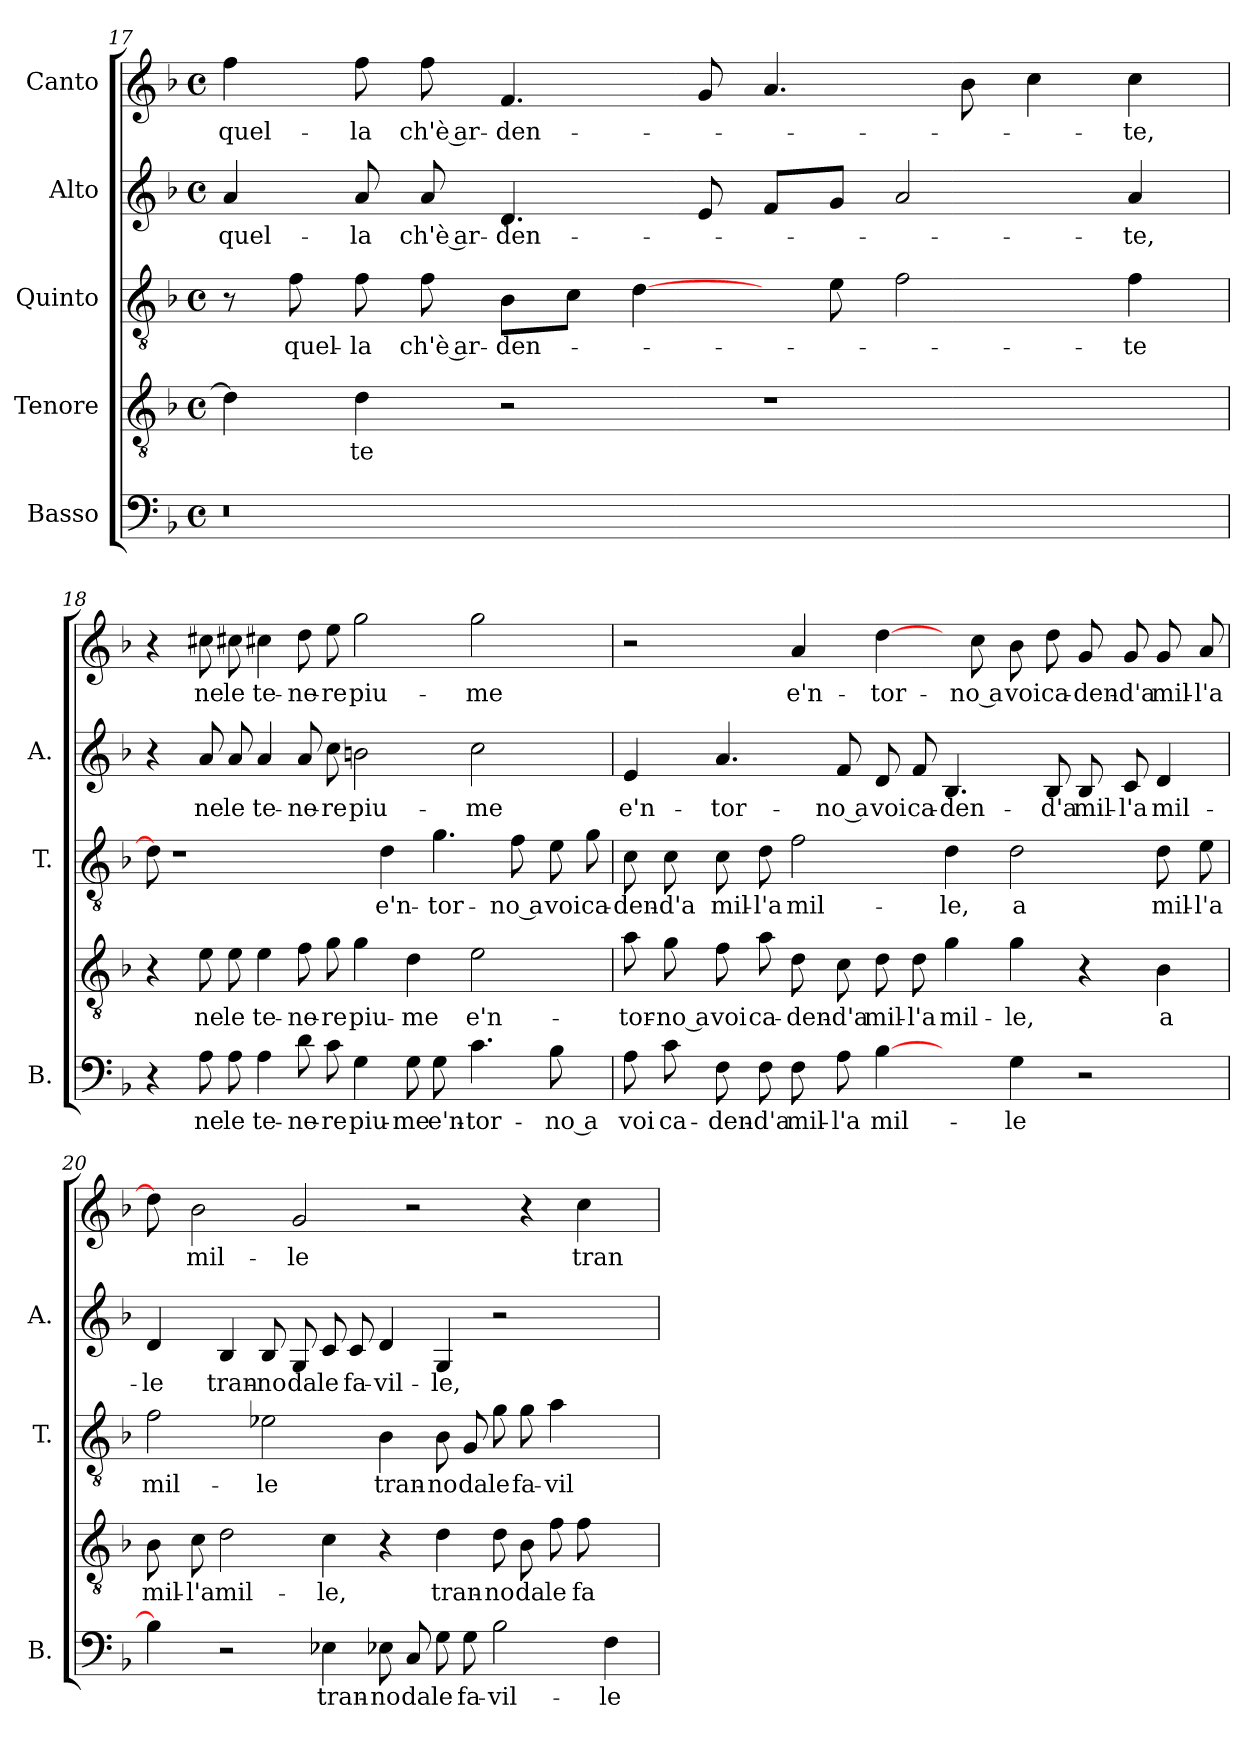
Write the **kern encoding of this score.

**kern	**text	**kern	**text	**kern	**text	**kern	**text	**kern	**text
*part5	*part5	*part4	*part4	*part3	*part3	*part2	*part2	*part1	*part1
*staff5	*staff5	*staff4	*staff4	*staff3	*staff3	*staff2	*staff2	*staff1	*staff1
*I"Basso	*	*I"Tenore	*	*I"Quinto	*	*I"Alto	*	*I"Canto	*
*I'B.	*	*	*	*I'T.	*	*I'A.	*	*	*
*clefF4	*	*clefGv2	*	*clefGv2	*	*clefG2	*	*clefG2	*
*k[b-]	*	*k[b-]	*	*k[b-]	*	*k[b-]	*	*k[b-]	*
*F:	*	*F:	*	*F:	*	*F:	*	*F:	*
*M4/4	*	*M4/4	*	*M4/4	*	*M4/4	*	*M4/4	*
*met(c)	*	*met(c)	*	*met(c)	*	*met(c)	*	*met(c)	*
=17	=17	=17	=17	=17	=17	=17	=17	=17	=17
!LO:N:vis=0	!	!	!	!	!	!	!	!	!
1r	.	4d\]	.	8r	.	4a/	quel-	4ff\	quel-
.	.	.	.	8f\	quel-	.	.	.	.
.	.	4d\	-te	8f\	-la	8a/	-la	8ff\	-la
.	.	.	.	8f\	ch'è ar-	8a/	ch'è ar-	8ff\	ch'è ar-
.	.	2r	.	8B-\L	-den-	4.d/	-den-	4.f/	-den-
.	.	.	.	8c\J	.	.	.	.	.
.	.	.	.	[4d\	.	.	.	.	.
.	.	.	.	.	.	8e/	.	8g/	.
1ryy	.	1r	.	8ryy	.	8f/L	.	4.a/	.
.	.	.	.	8e\	.	8g/J	.	.	.
.	.	.	.	2f\	.	2a/	.	.	.
.	.	.	.	.	.	.	.	8b-\	.
.	.	.	.	.	.	.	.	4cc\	.
.	.	.	.	4f\	-te	4a/	-te,	4cc\	-te,
=18	=18	=18	=18	=18	=18	=18	=18	=18	=18
4r	.	4r	.	8d\]	.	4r	.	4r	.
.	.	.	.	1r	.	.	.	.	.
8A\	ne	8e\	ne	.	.	8a/	ne	8cc#X\	ne
8A\	le	8e\	le	.	.	8a/	le	8cc#X\	le
4A\	te-	4e\	te-	.	.	4a/	te-	4cc#X\	te-
8d\	-ne-	8f\	-ne-	.	.	8a/	-ne-	8dd\	-ne-
8c\	-re	8g\	-re	.	.	8cc\	-re	8ee\	-re
4G\	piu-	4g\	piu-	.	.	2bn\	piu-	2gg\	piu-
.	.	.	.	4d\	e'n-	.	.	.	.
8G\	-me	4d\	-me	.	.	.	.	.	.
8G\	e'n-	.	.	4.g\	-tor-	.	.	.	.
4.c\	-tor-	2e\	e'n-	.	.	2cc\	-me	2gg\	-me
.	.	.	.	8f\	-no a	.	.	.	.
8B-\	-no a	.	.	8e\	voi	.	.	.	.
8ryy	.	8ryy	.	8g\	ca-	8ryy	.	8ryy	.
=19	=19	=19	=19	=19	=19	=19	=19	=19	=19
8A\	voi	8a\	-tor-	8c\	-den-	4e/	e'n-	2r	.
8c\	ca-	8g\	-no a	8c\	-d'a	.	.	.	.
8F\	-den-	8f\	voi	8c\	mil-	4.a/	-tor-	.	.
8F\	-d'a	8a\	ca-	8d\	-l'a	.	.	.	.
8F\	mil-	8d\	-den-	2f\	mil-	.	.	4a/	e'n-
8A\	-l'a	8c\	-d'a	.	.	8f/	-no a	.	.
[4B-\	mil-	8d\	mil-	.	.	8d/	voi	[4dd\	-tor-
.	.	8d\	-l'a	.	.	8f/	ca-	.	.
4ryy	.	4g\	mil-	4d\	-le,	4.B-/	-den-	8ryy	.
.	.	.	.	.	.	.	.	8cc\	-no a
4G\	-le	4g\	-le,	2d\	a	.	.	8b-\	voi
.	.	.	.	.	.	8B-/	-d'a	8dd\	ca-
2r	.	4r	.	.	.	8B-/	mil-	8g/	-den-
.	.	.	.	.	.	8c/	-l'a	8g/	-d'a
.	.	4B-\	a	8d\	mil-	4d/	mil-	8g/	mil-
.	.	.	.	8e\	-l'a	.	.	8a/	-l'a
=20	=20	=20	=20	=20	=20	=20	=20	=20	=20
4B-\]	.	8B-\	mil-	2f\	mil-	4d/	-le	8dd\]	.
.	.	8c\	-l'a	.	.	.	.	2b-\	mil-
2r	.	2d\	mil-	.	.	4B-/	tran-	.	.
.	.	.	.	2e-X\	-le	8B-/	-no	.	.
.	.	.	.	.	.	8G/	da	2g/	-le
4E-X\	tran-	4c\	-le,	.	.	8c/	le	.	.
.	.	.	.	.	.	8c/	fa-	.	.
8E-X\	-no	4r	.	4B-\	tran-	4d/	-vil-	.	.
8C/	da	.	.	.	.	.	.	2r	.
8G\	le	4d\	tran-	8B-\	-no	4G/	-le,	.	.
8G\	fa-	.	.	8G/	da	.	.	.	.
2B-\	-vil-	8d\	-no	8g\	le	2r	.	.	.
.	.	8B-\	da	8g\	fa-	.	.	4r	.
.	.	8f\	le	4a\	-vil-	.	.	.	.
.	.	8f\	fa-	.	.	.	.	4cc\	tran-
4F\	-le	4ryy	.	4ryy	.	4ryy	.	.	.
.	.	.	.	.	.	.	.	8ryy	.
=	=	=	=	=	=	=	=	=	=
*-	*-	*-	*-	*-	*-	*-	*-	*-	*-
